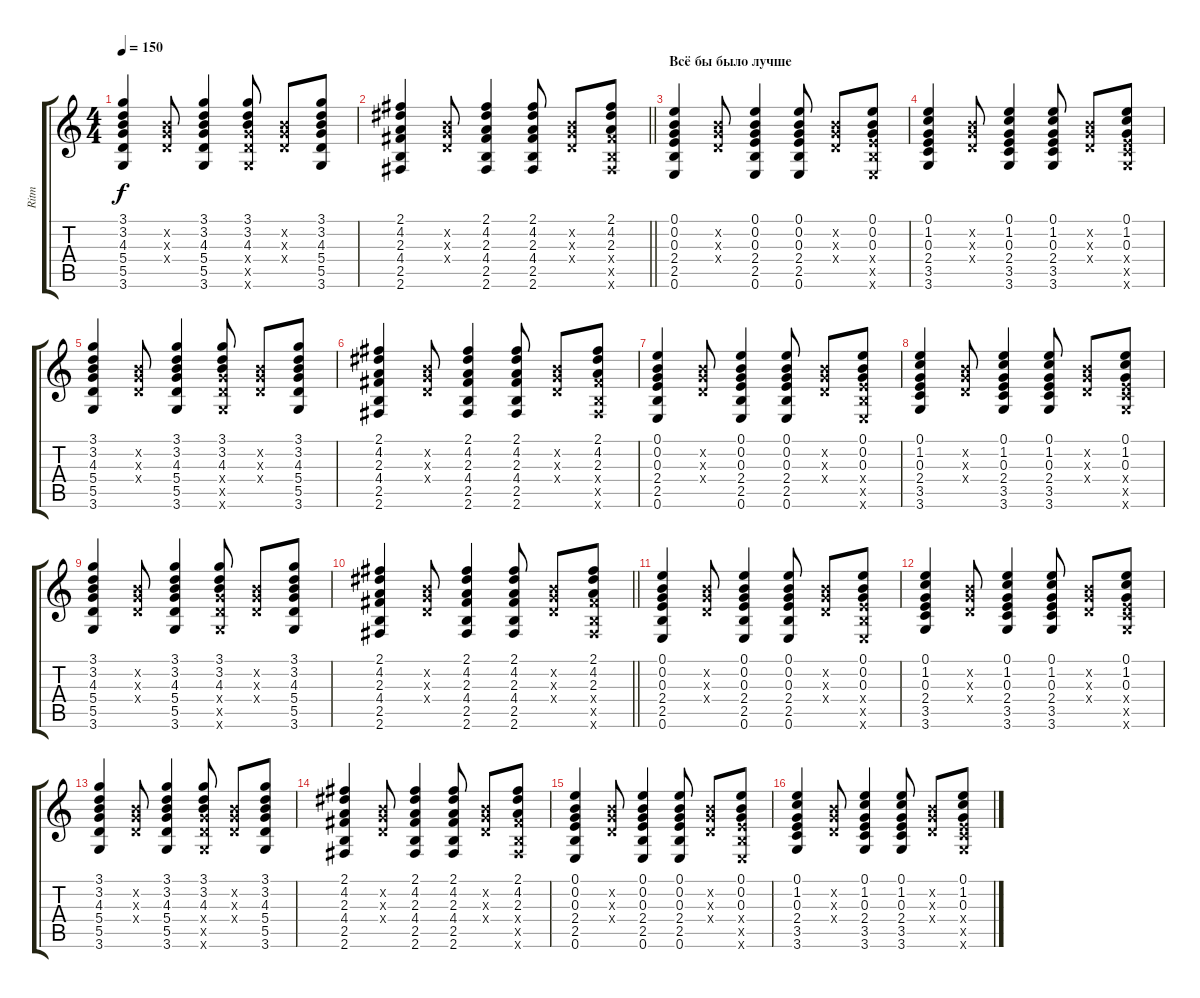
\track ("Ritm" "Ritm") {instrument acousticguitarnylon}
\staff {score tabs}
\tuning (E4 B3 G3 D3 A2 E2) {hide}
\ts (4 4)
\tempo 150
\clef g2
\ks c
(3.1 3.2 4.3 5.4 5.5 3.6).4{dy f} (0.2{x} 0.3{x} 0.4{x}).8 (3.1 3.2 4.3 5.4 5.5 3.6).4 (3.1 3.2 4.3 5.4{x} 5.5{x} 3.6{x}).8 (0.2{x} 0.3{x} 0.4{x}).8 (3.1 3.2 4.3 5.4 5.5 3.6).8 |
\barLineRight lightlight
(2.1 4.2 2.3 4.4 2.5 2.6).4 (0.2{x} 0.3{x} 0.4{x}).8 (2.1 4.2 2.3 4.4 2.5 2.6).4 (2.1 4.2 2.3 4.4 2.5 2.6).8 (0.2{x} 0.3{x} 0.4{x}).8 (2.1 4.2 2.3 4.4{x} 2.5{x} 2.6{x}).8 |
\section ("" "Всё бы было лучше")
(0.1 0.2 0.3 2.4 2.5 0.6).4 (0.2{x} 0.3{x} 0.4{x}).8 (0.1 0.2 0.3 2.4 2.5 0.6).4 (0.1 0.2 0.3 2.4 2.5 0.6).8 (0.2{x} 0.3{x} 0.4{x}).8 (0.1 0.2 0.3 2.4{x} 2.5{x} 0.6{x}).8 |
(0.1 1.2 0.3 2.4 3.5 3.6).4 (0.2{x} 0.3{x} 0.4{x}).8 (0.1 1.2 0.3 2.4 3.5 3.6).4 (0.1 1.2 0.3 2.4 3.5 3.6).8 (0.2{x} 0.3{x} 0.4{x}).8 (0.1 1.2 0.3 2.4{x} 3.5{x} 3.6{x}).8 |
(3.1 3.2 4.3 5.4 5.5 3.6).4 (0.2{x} 0.3{x} 0.4{x}).8 (3.1 3.2 4.3 5.4 5.5 3.6).4 (3.1 3.2 4.3 5.4{x} 5.5{x} 3.6{x}).8 (0.2{x} 0.3{x} 0.4{x}).8 (3.1 3.2 4.3 5.4 5.5 3.6).8 |
(2.1 4.2 2.3 4.4 2.5 2.6).4 (0.2{x} 0.3{x} 0.4{x}).8 (2.1 4.2 2.3 4.4 2.5 2.6).4 (2.1 4.2 2.3 4.4 2.5 2.6).8 (0.2{x} 0.3{x} 0.4{x}).8 (2.1 4.2 2.3 4.4{x} 2.5{x} 2.6{x}).8 |
(0.1 0.2 0.3 2.4 2.5 0.6).4 (0.2{x} 0.3{x} 0.4{x}).8 (0.1 0.2 0.3 2.4 2.5 0.6).4 (0.1 0.2 0.3 2.4 2.5 0.6).8 (0.2{x} 0.3{x} 0.4{x}).8 (0.1 0.2 0.3 2.4{x} 2.5{x} 0.6{x}).8 |
(0.1 1.2 0.3 2.4 3.5 3.6).4 (0.2{x} 0.3{x} 0.4{x}).8 (0.1 1.2 0.3 2.4 3.5 3.6).4 (0.1 1.2 0.3 2.4 3.5 3.6).8 (0.2{x} 0.3{x} 0.4{x}).8 (0.1 1.2 0.3 2.4{x} 3.5{x} 3.6{x}).8 |
(3.1 3.2 4.3 5.4 5.5 3.6).4 (0.2{x} 0.3{x} 0.4{x}).8 (3.1 3.2 4.3 5.4 5.5 3.6).4 (3.1 3.2 4.3 5.4{x} 5.5{x} 3.6{x}).8 (0.2{x} 0.3{x} 0.4{x}).8 (3.1 3.2 4.3 5.4 5.5 3.6).8 |
\barLineRight lightlight
(2.1 4.2 2.3 4.4 2.5 2.6).4 (0.2{x} 0.3{x} 0.4{x}).8 (2.1 4.2 2.3 4.4 2.5 2.6).4 (2.1 4.2 2.3 4.4 2.5 2.6).8 (0.2{x} 0.3{x} 0.4{x}).8 (2.1 4.2 2.3 4.4{x} 2.5{x} 2.6{x}).8 |
(0.1 0.2 0.3 2.4 2.5 0.6).4 (0.2{x} 0.3{x} 0.4{x}).8 (0.1 0.2 0.3 2.4 2.5 0.6).4 (0.1 0.2 0.3 2.4 2.5 0.6).8 (0.2{x} 0.3{x} 0.4{x}).8 (0.1 0.2 0.3 2.4{x} 2.5{x} 0.6{x}).8 |
(0.1 1.2 0.3 2.4 3.5 3.6).4 (0.2{x} 0.3{x} 0.4{x}).8 (0.1 1.2 0.3 2.4 3.5 3.6).4 (0.1 1.2 0.3 2.4 3.5 3.6).8 (0.2{x} 0.3{x} 0.4{x}).8 (0.1 1.2 0.3 2.4{x} 3.5{x} 3.6{x}).8 |
(3.1 3.2 4.3 5.4 5.5 3.6).4 (0.2{x} 0.3{x} 0.4{x}).8 (3.1 3.2 4.3 5.4 5.5 3.6).4 (3.1 3.2 4.3 5.4{x} 5.5{x} 3.6{x}).8 (0.2{x} 0.3{x} 0.4{x}).8 (3.1 3.2 4.3 5.4 5.5 3.6).8 |
(2.1 4.2 2.3 4.4 2.5 2.6).4 (0.2{x} 0.3{x} 0.4{x}).8 (2.1 4.2 2.3 4.4 2.5 2.6).4 (2.1 4.2 2.3 4.4 2.5 2.6).8 (0.2{x} 0.3{x} 0.4{x}).8 (2.1 4.2 2.3 4.4{x} 2.5{x} 2.6{x}).8 |
(0.1 0.2 0.3 2.4 2.5 0.6).4 (0.2{x} 0.3{x} 0.4{x}).8 (0.1 0.2 0.3 2.4 2.5 0.6).4 (0.1 0.2 0.3 2.4 2.5 0.6).8 (0.2{x} 0.3{x} 0.4{x}).8 (0.1 0.2 0.3 2.4{x} 2.5{x} 0.6{x}).8 |
(0.1 1.2 0.3 2.4 3.5 3.6).4 (0.2{x} 0.3{x} 0.4{x}).8 (0.1 1.2 0.3 2.4 3.5 3.6).4 (0.1 1.2 0.3 2.4 3.5 3.6).8 (0.2{x} 0.3{x} 0.4{x}).8 (0.1 1.2 0.3 2.4{x} 3.5{x} 3.6{x}).8
